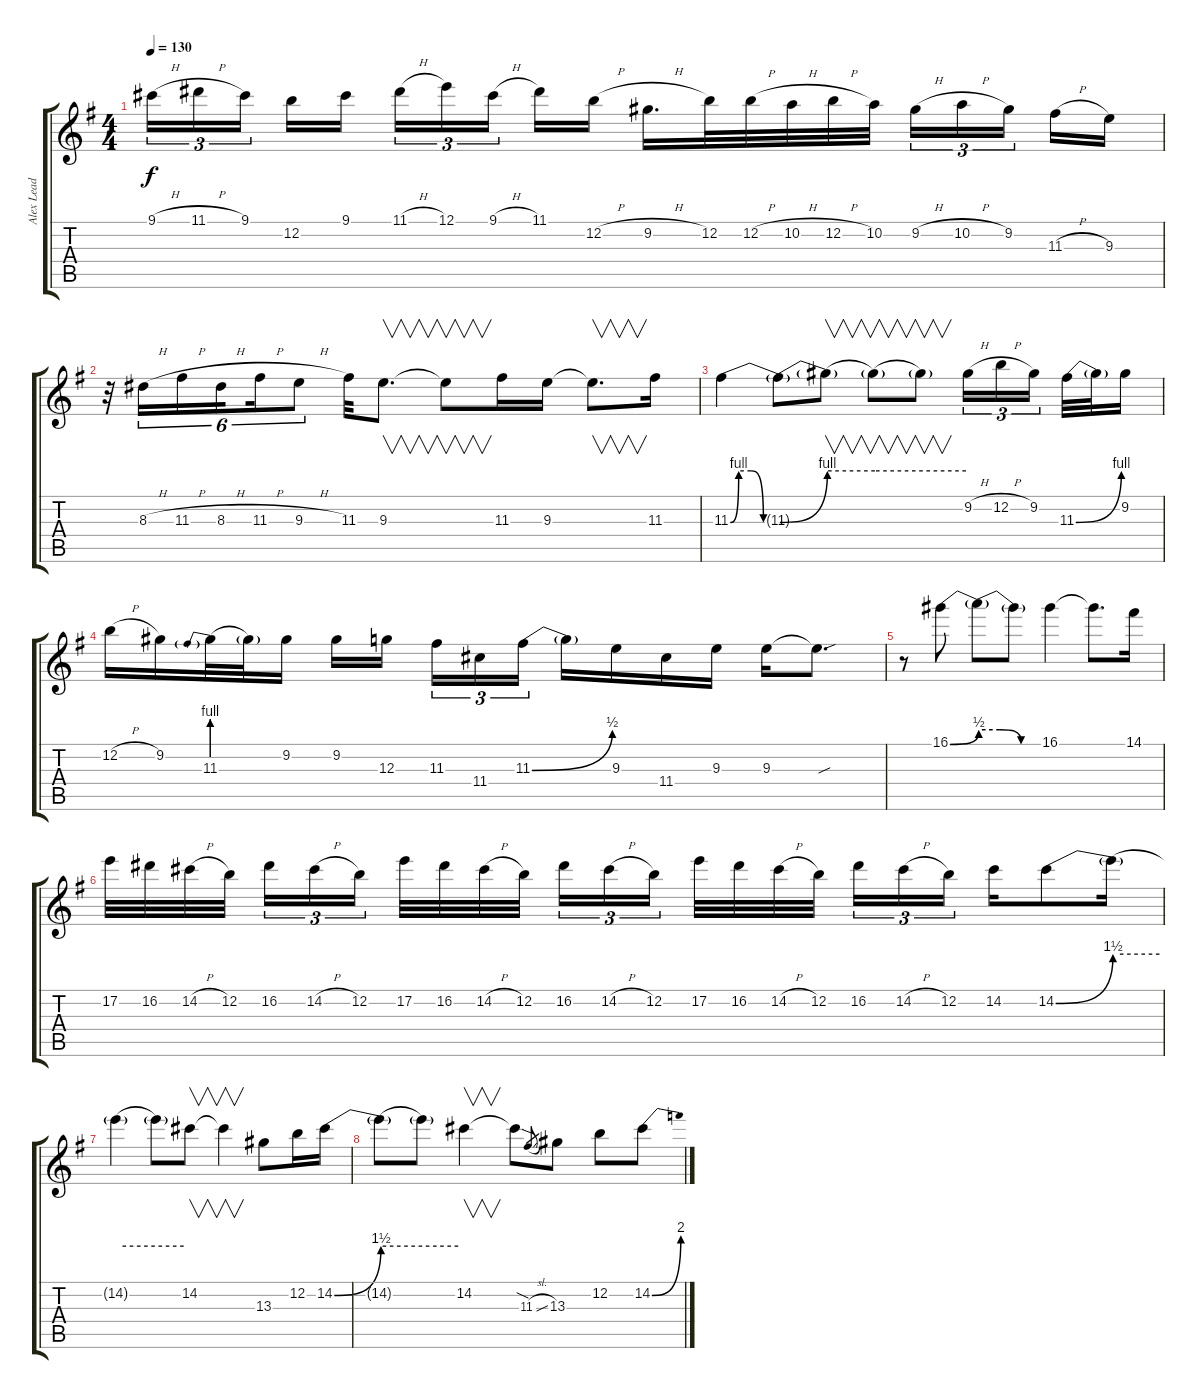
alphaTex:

\track ("Alex Lead Guitar" "Alex Lead ") {instrument distortionguitar}
\staff {score tabs}
\tuning (E4 B3 G3 D3 A2 E2) {hide}
\ts (4 4)
\tempo 130
\clef g2
\ks g
9.1{h}.16{tu (3 2) dy f} 11.1{h}.16{tu (3 2)} 9.1.16{tu (3 2) beam splitsecondary} 12.2.16 9.1.16 11.1{h}.16{tu (3 2)} 12.1.16{tu (3 2)} 9.1{h}.16{tu (3 2) beam splitsecondary} 11.1.16 12.2{h}.16 9.2{h}.16{d} 12.2.32 12.2{h}.32 10.2{h}.32 12.2{h}.32 10.2.32 9.2{h}.16{tu (3 2)} 10.2{h}.16{tu (3 2)} 9.2.16{tu (3 2) beam splitsecondary} 11.3{h}.16 9.3.16 |
r.32 8.3{h}.16{tu (6 4)} 11.3{h}.16{tu (6 4)} 8.3{h}.16{tu (6 4) beam splitsecondary} 11.3{h}.16{tu (6 4)} 9.3{h}.8{tu (6 4)} 11.3.32 9.3.8{v d} 9.3{t}.8{v} 11.3.16 9.3.16 9.3{t}.8{v d} 11.3.16 |
11.3{be (custom 0 0 10 4 25 4 40 0 60 0)}.4 11.3{be (bend 0 0 60 4) t}.8 11.3{be (hold 0 4 60 4) t}.8{v} 11.3{be (hold 0 4 60 4) t}.8{v} 11.3{t}.8{v} 9.2{h}.16{tu (3 2)} 12.2{h}.16{tu (3 2)} 9.2.16{tu (3 2) beam splitsecondary} 11.3{be (bend 0 0 60 4)}.32 11.3{t}.32 9.2.16 |
12.2{h}.16 9.2.16 11.3{be (prebend 0 4 60 4)}.32 11.3{t}.32 9.2.16 9.2.16 12.3.16{beam splitsecondary} 11.3.16{tu (3 2)} 11.4.16{tu (3 2)} 11.3{be (bend 0 0 60 2)}.16{tu (3 2)} 11.3{t}.16 9.3.16 11.4.16 9.3.16 9.3.16 9.3{sou t}.8{d} |
r.8 16.1{be (bend 0 0 60 2)}.8 16.1{be (custom 0 2 20 2 40 0 60 0) t}.8 16.1{t}.8 16.1.4 16.1{t}.8{d} 14.1.16 |
17.2.32 16.2.32 14.2{h}.32 12.2.32{beam splitsecondary} 16.2.16{tu (3 2)} 14.2{h}.16{tu (3 2)} 12.2.16{tu (3 2)} 17.2.32 16.2.32 14.2{h}.32 12.2.32{beam splitsecondary} 16.2.16{tu (3 2)} 14.2{h}.16{tu (3 2)} 12.2.16{tu (3 2)} 17.2.32 16.2.32 14.2{h}.32 12.2.32{beam splitsecondary} 16.2.16{tu (3 2)} 14.2{h}.16{tu (3 2)} 12.2.16{tu (3 2)} 14.2.16 14.2{be (bend 0 0 60 6)}.8 14.2{be (hold 0 6 60 6) t}.16 |
14.2{be (hold 0 6 60 6) t}.4 14.2{t}.8 14.2.8{v} 14.2{t}.4{v} 13.3.8 12.2.16 14.2{be (bend 0 0 60 6)}.16 |
14.2{be (hold 0 6 60 6) t}.8 14.2{t}.8 14.2.4{v} 14.2{sod t}.8 11.3{sl}.8{gr} 13.3.8 12.2.8 14.2{be (bend 0 0 60 8)}.8
